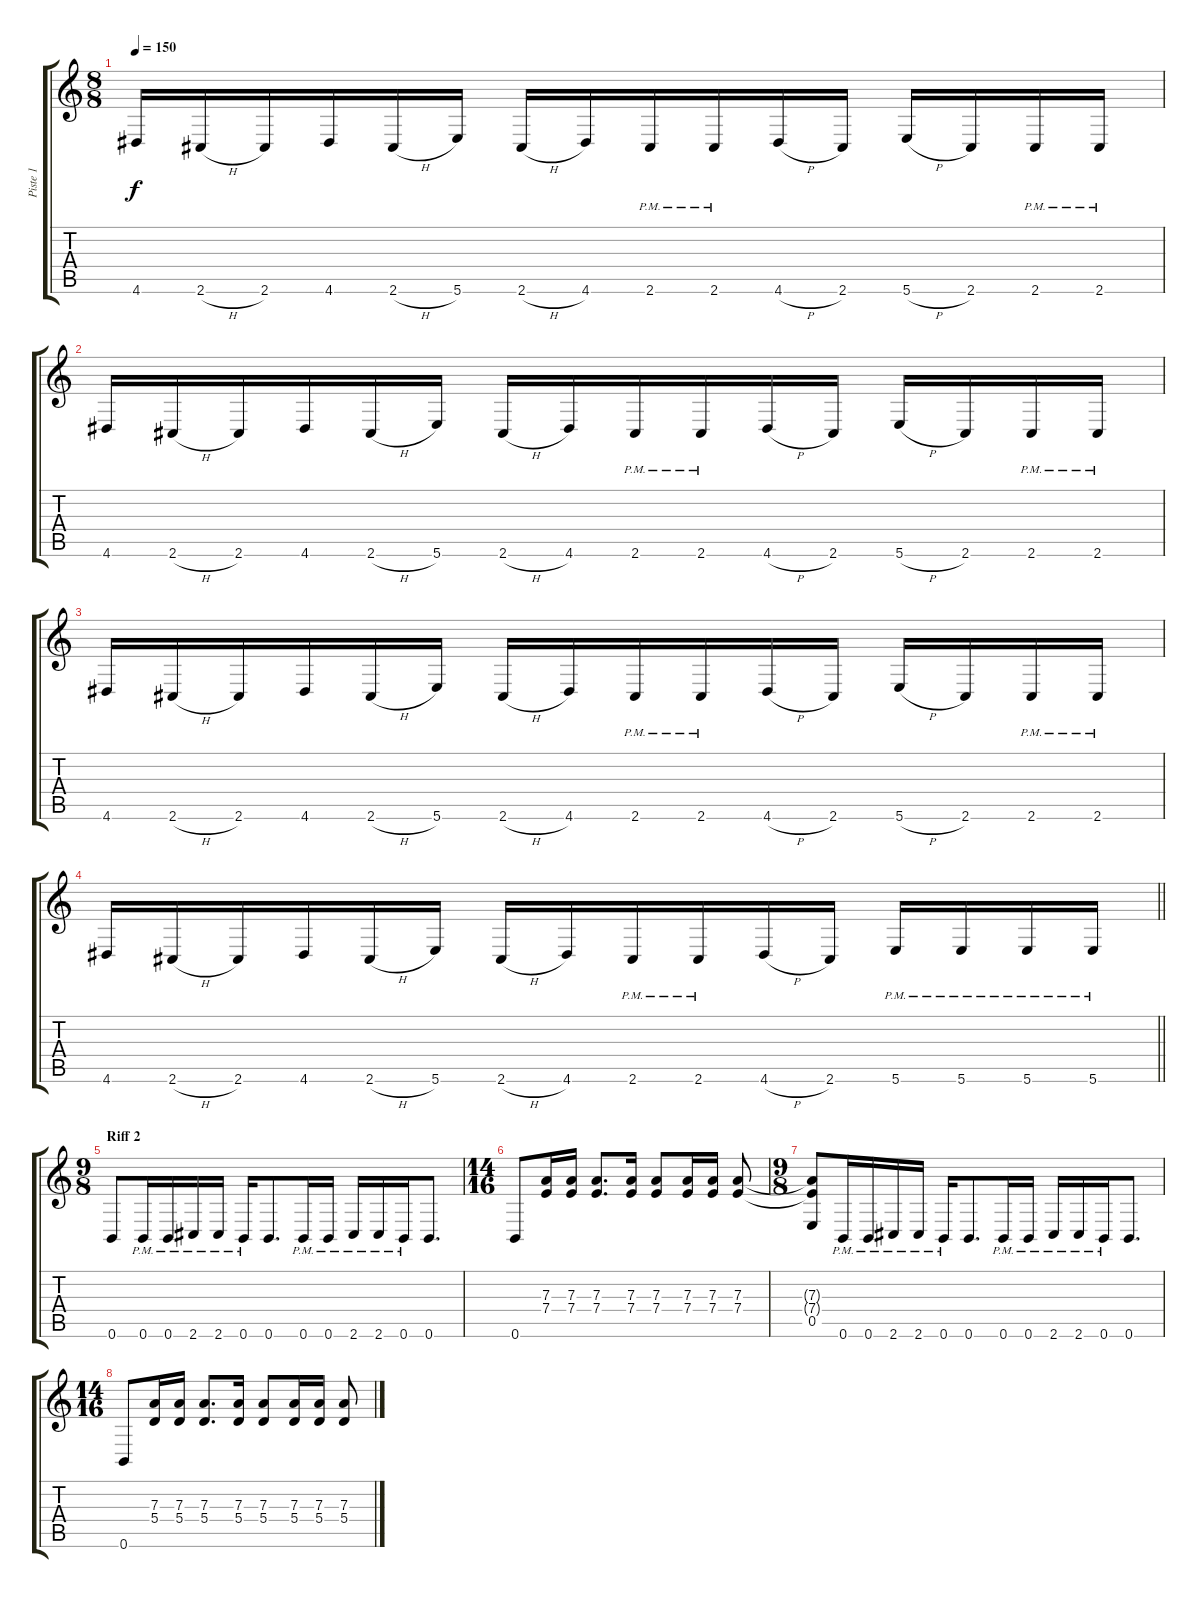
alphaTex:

\track ("Piste 1" "Piste 1") {instrument distortionguitar}
\staff {score tabs}
\tuning (B3 Gb3 D3 A2 E2 B1) {hide}
\ts (8 8)
\tempo 150
\clef g2
\ks c
4.6.16{dy f} 2.6{h}.16 2.6.16 4.6.16 2.6{h}.16 5.6.16 2.6{h}.16 4.6.16 2.6{pm}.16 2.6{pm}.16 4.6{h}.16 2.6.16 5.6{h}.16 2.6.16 2.6{pm}.16 2.6{pm}.16 |
4.6.16 2.6{h}.16 2.6.16 4.6.16 2.6{h}.16 5.6.16 2.6{h}.16 4.6.16 2.6{pm}.16 2.6{pm}.16 4.6{h}.16 2.6.16 5.6{h}.16 2.6.16 2.6{pm}.16 2.6{pm}.16 |
4.6.16 2.6{h}.16 2.6.16 4.6.16 2.6{h}.16 5.6.16 2.6{h}.16 4.6.16 2.6{pm}.16 2.6{pm}.16 4.6{h}.16 2.6.16 5.6{h}.16 2.6.16 2.6{pm}.16 2.6{pm}.16 |
\barLineRight lightlight
4.6.16 2.6{h}.16 2.6.16 4.6.16 2.6{h}.16 5.6.16 2.6{h}.16 4.6.16 2.6{pm}.16 2.6{pm}.16 4.6{h}.16 2.6.16 5.6{pm}.16 5.6{pm}.16 5.6{pm}.16 5.6{pm}.16 |
\ts (9 8)
\section ("" "Riff 2")
0.6.8 0.6{pm}.16 0.6{pm}.16 2.6{pm}.16 2.6{pm}.16 0.6{pm}.16 0.6.8{d} 0.6{pm}.16 0.6{pm}.16 2.6{pm}.16 2.6{pm}.16 0.6{pm}.16 0.6.8{d} |
\ts (14 16)
0.6.8 (7.3 7.4).16 (7.3 7.4).16 (7.3 7.4).8{d} (7.3 7.4).16 (7.3 7.4).8 (7.3 7.4).16 (7.3 7.4).16 (7.3 7.4).8 |
\ts (9 8)
(7.3{t} 7.4{t} 0.5).8 0.6{pm}.16 0.6{pm}.16 2.6{pm}.16 2.6{pm}.16 0.6{pm}.16 0.6.8{d} 0.6{pm}.16 0.6{pm}.16 2.6{pm}.16 2.6{pm}.16 0.6{pm}.16 0.6.8{d} |
\ts (14 16)
0.6.8 (7.3 5.4).16 (7.3 5.4).16 (7.3 5.4).8{d} (7.3 5.4).16 (7.3 5.4).8 (7.3 5.4).16 (7.3 5.4).16 (7.3 5.4).8
